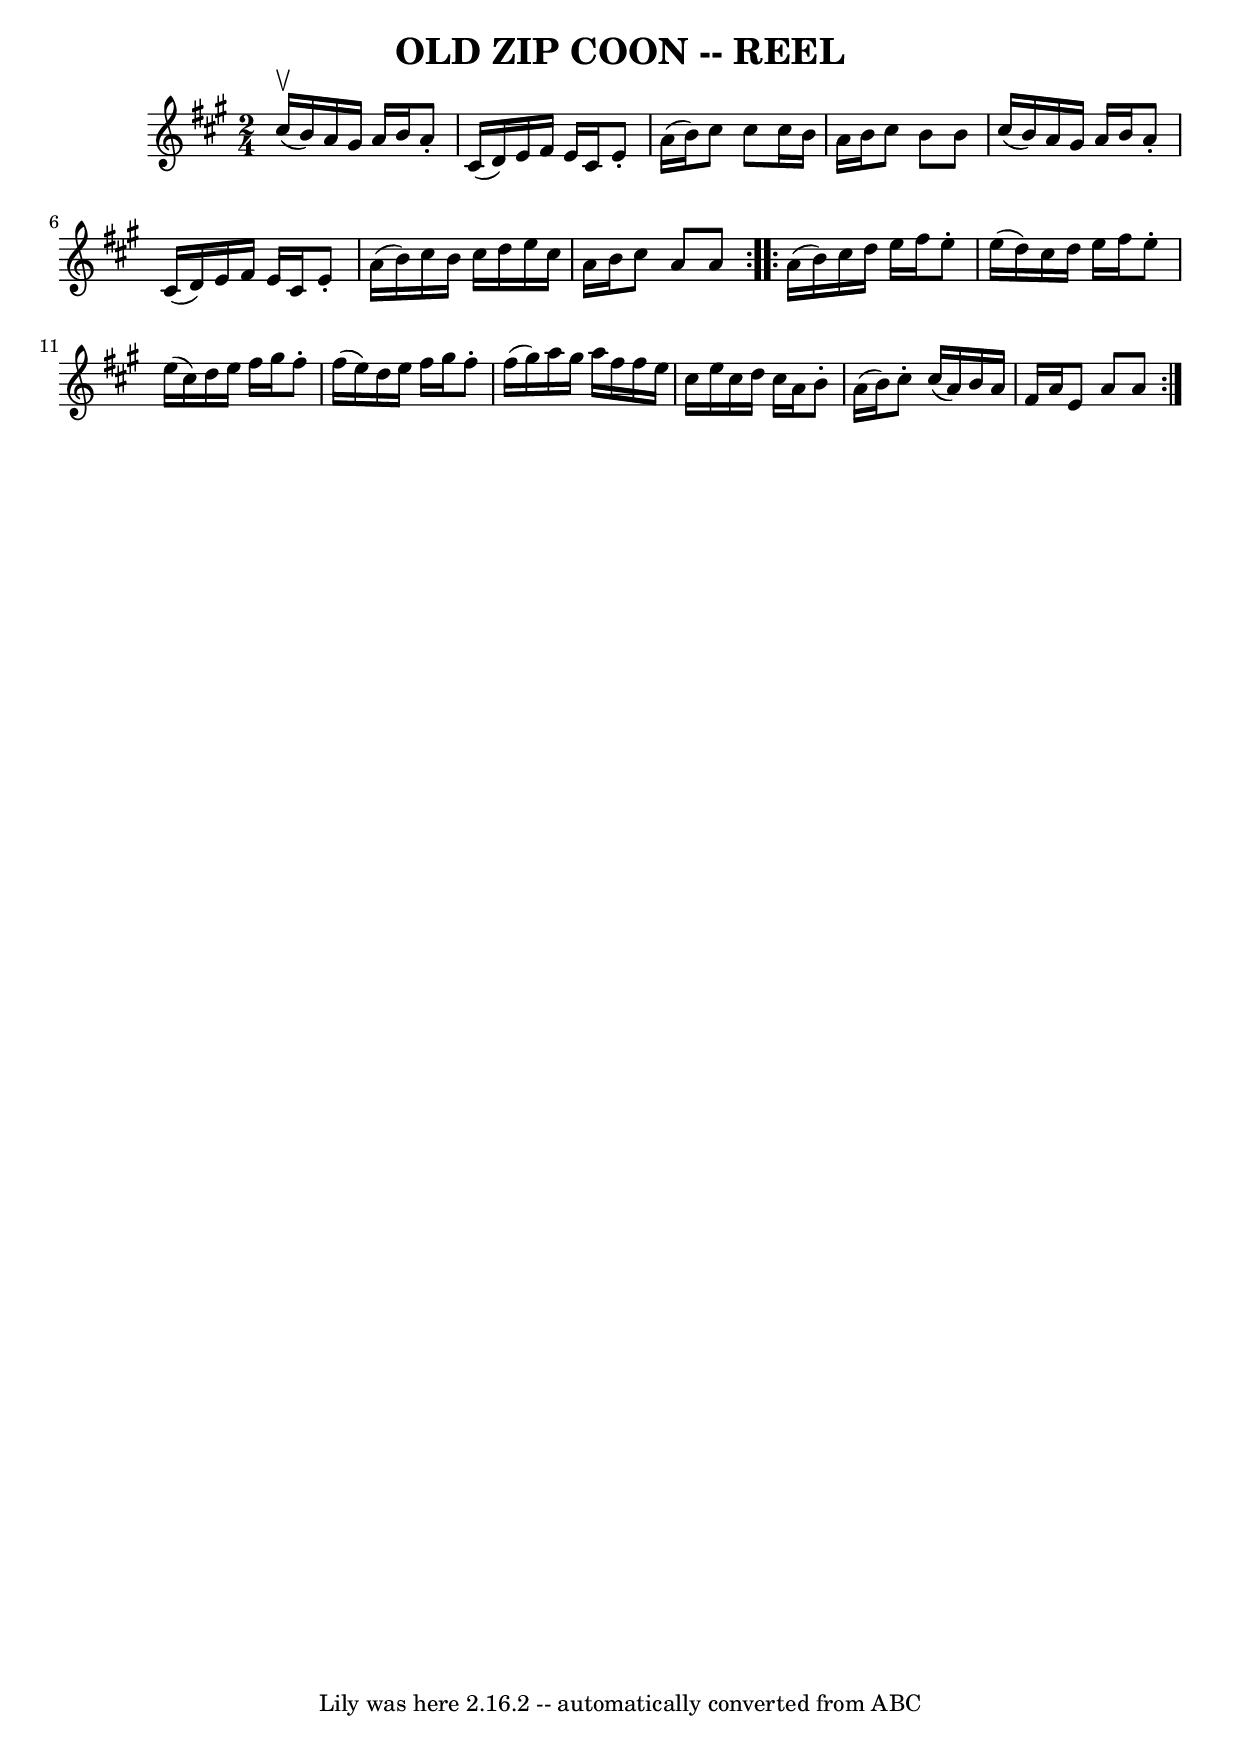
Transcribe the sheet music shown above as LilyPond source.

\version "2.16.2"
\include "Mammoth.ily"
\header {
  %% book = "Ryan's Mammoth Collection of Fiddle Tunes"
  crossRefNumber = "1"
  footnotes = "\\\\OLD ZIP COON. -- First couple down the outside and back  up  the centre,\\\\[second couple down  the centre and back up the outside at: same time.]\\\\First couple down the centre and back up the outside, [second couple down\\\\the outside and back up the centre at: same time.] First and second couples\\\\down the centre together, back.  -- First couple cast off, right and  left\\\\four."
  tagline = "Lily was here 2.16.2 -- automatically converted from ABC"
  title = "OLD ZIP COON -- REEL"

}
voicedefault =  {



  \repeat volta 2 {

    \time 2/4 
    \key a \major     cis''16 (^\upbow b'16)    |
    a'16         gis'16 a'16 b'16 a'8-. cis'16 (d'16)    |
    e'16         fis'16 e'16 cis'16 e'8-. a'16 (b'16)    |
    cis''8         cis''8 cis''16 b'16 a'16 b'16     |
    cis''8 b'8 b'8         cis''16 (b'16)    |
    a'16 gis'16 a'16 b'16 a'8-.        cis'16 (d'16)    |
    e'16 fis'16 e'16 cis'16 e'8-.        a'16 (b'16)    |
    cis''16 b'16 cis''16 d''16 e''16         cis''16 a'16 b'16     |
    cis''8 a'8 a'8    
  }     

  \repeat volta 2 {     a'16 (b'16)    |
    cis''16 d''16 e''16       fis''16 e''8-. e''16 (d''16)    |
    cis''16 d''16         e''16 fis''16 e''8-. e''16 (cis''16)    |
    d''16 e''16      fis''16 gis''16 fis''8-. fis''16 (e''16)    |
    d''16        e''16 fis''16 gis''16 fis''8-. fis''16 (gis''16)    |
         a''16 gis''16 a''16 fis''16 fis''16 e''16 cis''16 e''16   |
    cis''16 d''16 cis''16 a'16 b'8-. a'16 (b'16)  |
    cis''8-. cis''16 (a'16) b'16 a'16 fis'16 a'16   |
    e'8 a'8 a'8    
  }   

}

\score{
  <<

    \context Staff="default"
    {
      \voicedefault 
      
    }

  >>
  \layout {
    
  }
  \midi {
  }

}
